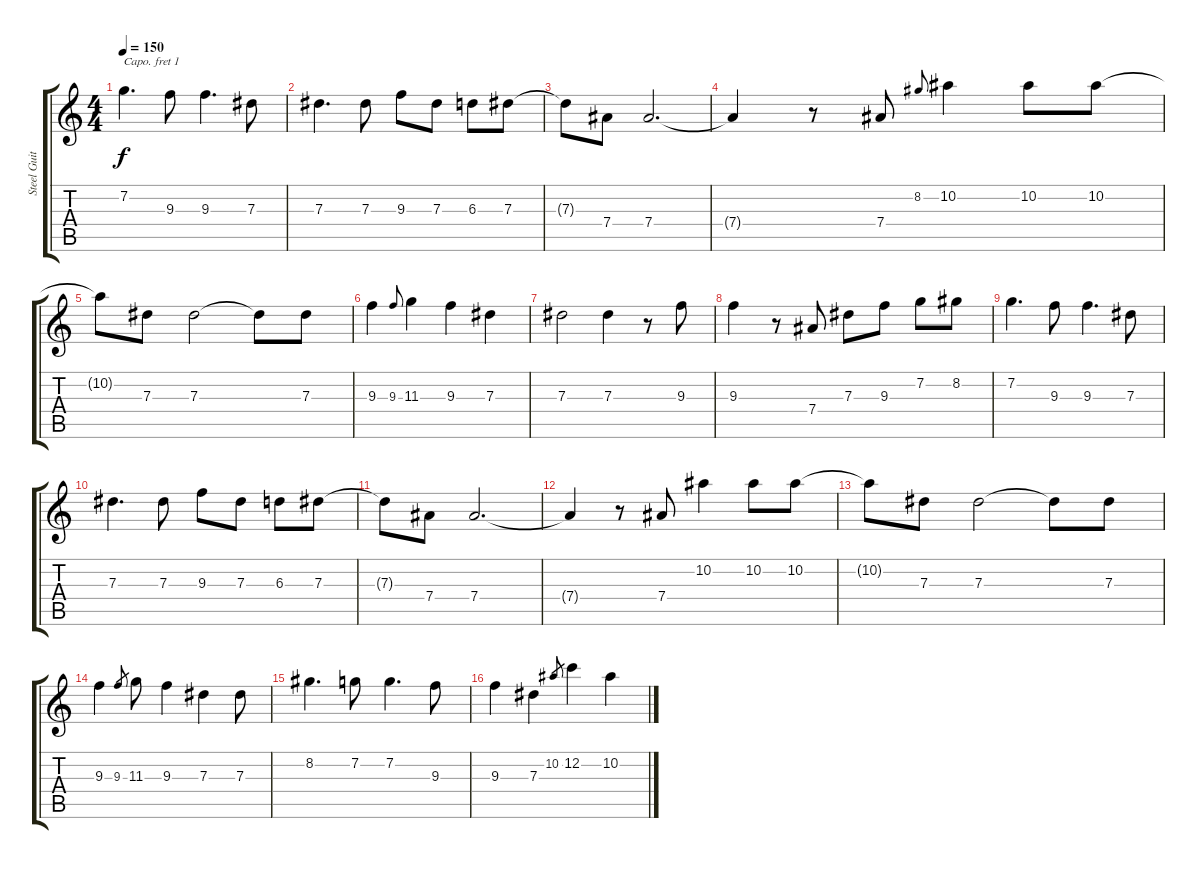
\track ("Steel Guitar" "Steel Guit") {instrument acousticguitarsteel}
\staff {score tabs}
\capo 1
\tuning (E4 B3 G3 D3 A2 E2) {hide}
\ts (4 4)
\tempo 150
\clef g2
\ks c
7.2.4{d dy f} 9.3.8 9.3.4{d} 7.3.8 |
7.3.4{d} 7.3.8 9.3.8 7.3.8 6.3.8 7.3.8 |
7.3{t}.8 7.4.8 7.4.2{d} |
7.4{t}.4 r.8 7.4.8 8.2.8{gr onbeat} 10.2.4 10.2.8 10.2.8 |
10.2{t}.8 7.3.8 7.3.2 7.3{t}.8 7.3.8 |
9.3.4 9.3.8{gr onbeat} 11.3.4 9.3.4 7.3.4 |
7.3.2 7.3.4 r.8 9.3.8 |
9.3.4 r.8 7.4.8 7.3.8 9.3.8 7.2.8 8.2.8 |
7.2.4{d} 9.3.8 9.3.4{d} 7.3.8 |
7.3.4{d} 7.3.8 9.3.8 7.3.8 6.3.8 7.3.8 |
7.3{t}.8 7.4.8 7.4.2{d} |
7.4{t}.4 r.8 7.4.8 10.2.4 10.2.8 10.2.8 |
10.2{t}.8 7.3.8 7.3.2 7.3{t}.8 7.3.8 |
9.3.4 9.3.8{gr} 11.3.8 9.3.4 7.3.4 7.3.8 |
8.2.4{d} 7.2.8 7.2.4{d} 9.3.8 |
9.3.4 7.3.4 10.2.8{gr} 12.2.4 10.2.4
